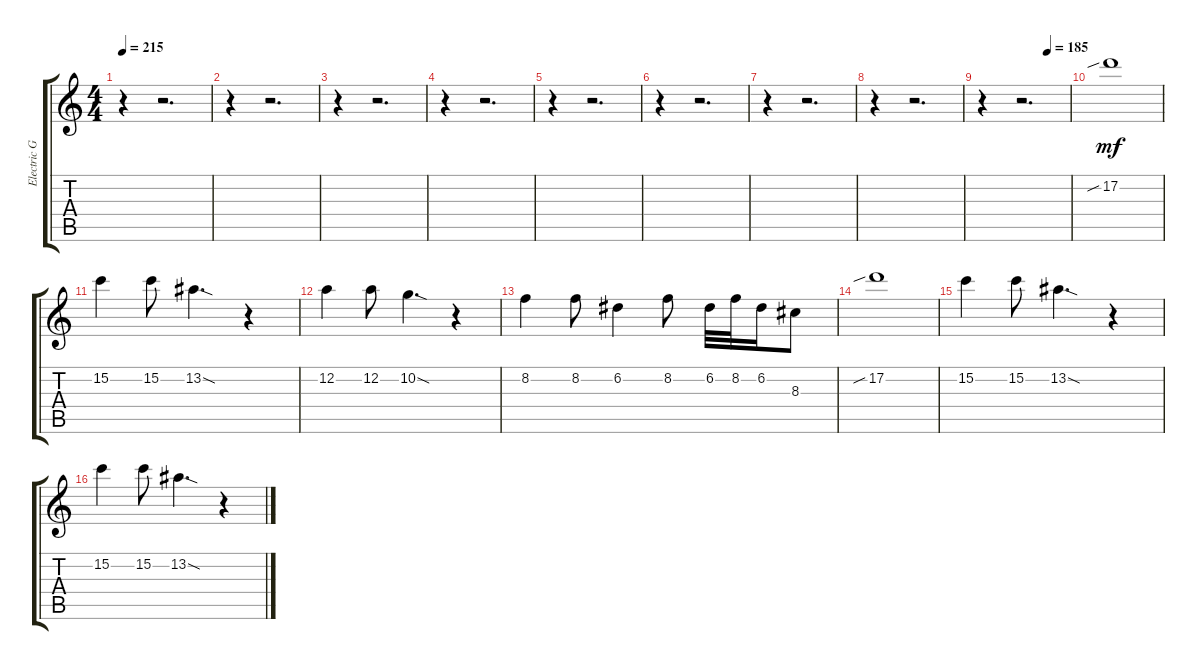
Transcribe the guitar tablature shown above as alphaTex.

\track ("Electric Guitar" "Electric G") {instrument distortionguitar}
\staff {score tabs}
\tuning (D4 A3 F3 C3 G2 D2) {hide}
\ts (4 4)
\tempo 215
\clef g2
\ks c
r.4{dy mf} r.2{d} |
r.4 r.2{d} |
r.4 r.2{d} |
r.4 r.2{d} |
r.4 r.2{d} |
r.4 r.2{d} |
r.4 r.2{d} |
r.4 r.2{d} |
\tempo (185 0.75)
r.4 r.2{d} |
17.2{sib}.1 |
15.2.4 15.2.8 13.2{sod}.4{d} r.4 |
12.2.4 12.2.8 10.2{sod}.4{d} r.4 |
8.2.4 8.2.8 6.2.4 8.2.8 6.2.32 8.2.32 6.2.16 8.3.8 |
17.2{sib}.1 |
15.2.4 15.2.8 13.2{sod}.4{d} r.4 |
15.2.4 15.2.8 13.2{sod}.4{d} r.4
